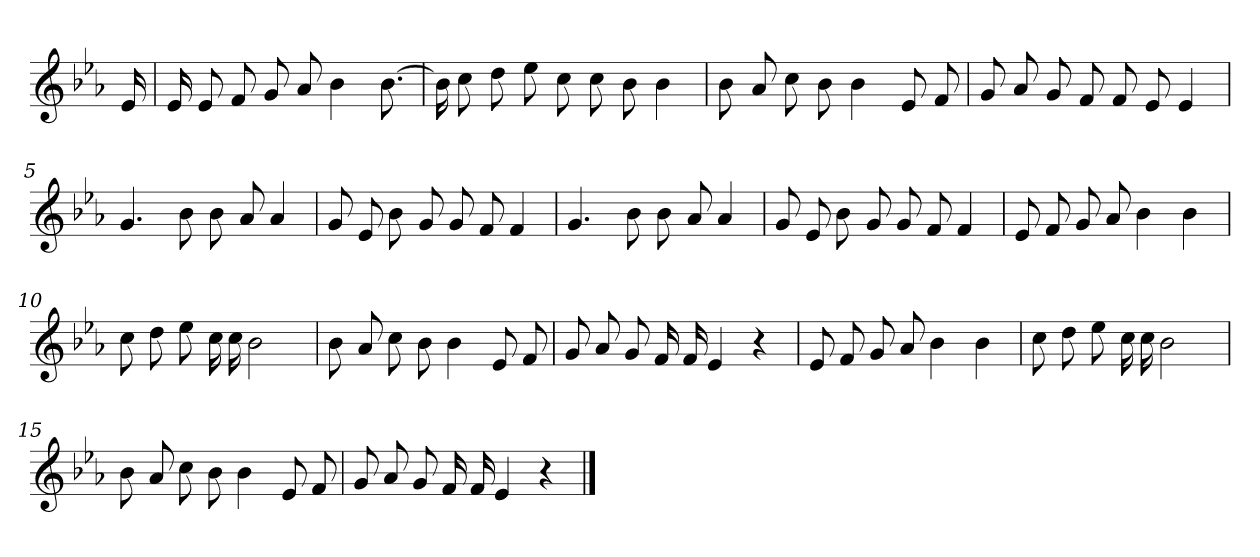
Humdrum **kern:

**kern
*part1
*staff1
*clefG2
*k[b-e-a-]
*E-:
=
16e-
=1
16e-
8e-
8f
8g
8a-
4b-
[8.b-
=2
16b-]
8cc
8dd
8ee-
8cc
8cc
8b-
4b-
=3
8b-
8a-
8cc
8b-
4b-
8e-
8f
=4
8g
8a-
8g
8f
8f
8e-
4e-
=5
4.g
8b-
8b-
8a-
4a-
=6
8g
8e-
8b-
8g
8g
8f
4f
=7
4.g
8b-
8b-
8a-
4a-
=8
8g
8e-
8b-
8g
8g
8f
4f
=9
8e-
8f
8g
8a-
4b-
4b-
=10
8cc
8dd
8ee-
16cc
16cc
2b-
=11
8b-
8a-
8cc
8b-
4b-
8e-
8f
=12
8g
8a-
8g
16f
16f
4e-
4r
=13
8e-
8f
8g
8a-
4b-
4b-
=14
8cc
8dd
8ee-
16cc
16cc
2b-
=15
8b-
8a-
8cc
8b-
4b-
8e-
8f
=16
8g
8a-
8g
16f
16f
4e-
4r
==
*-
